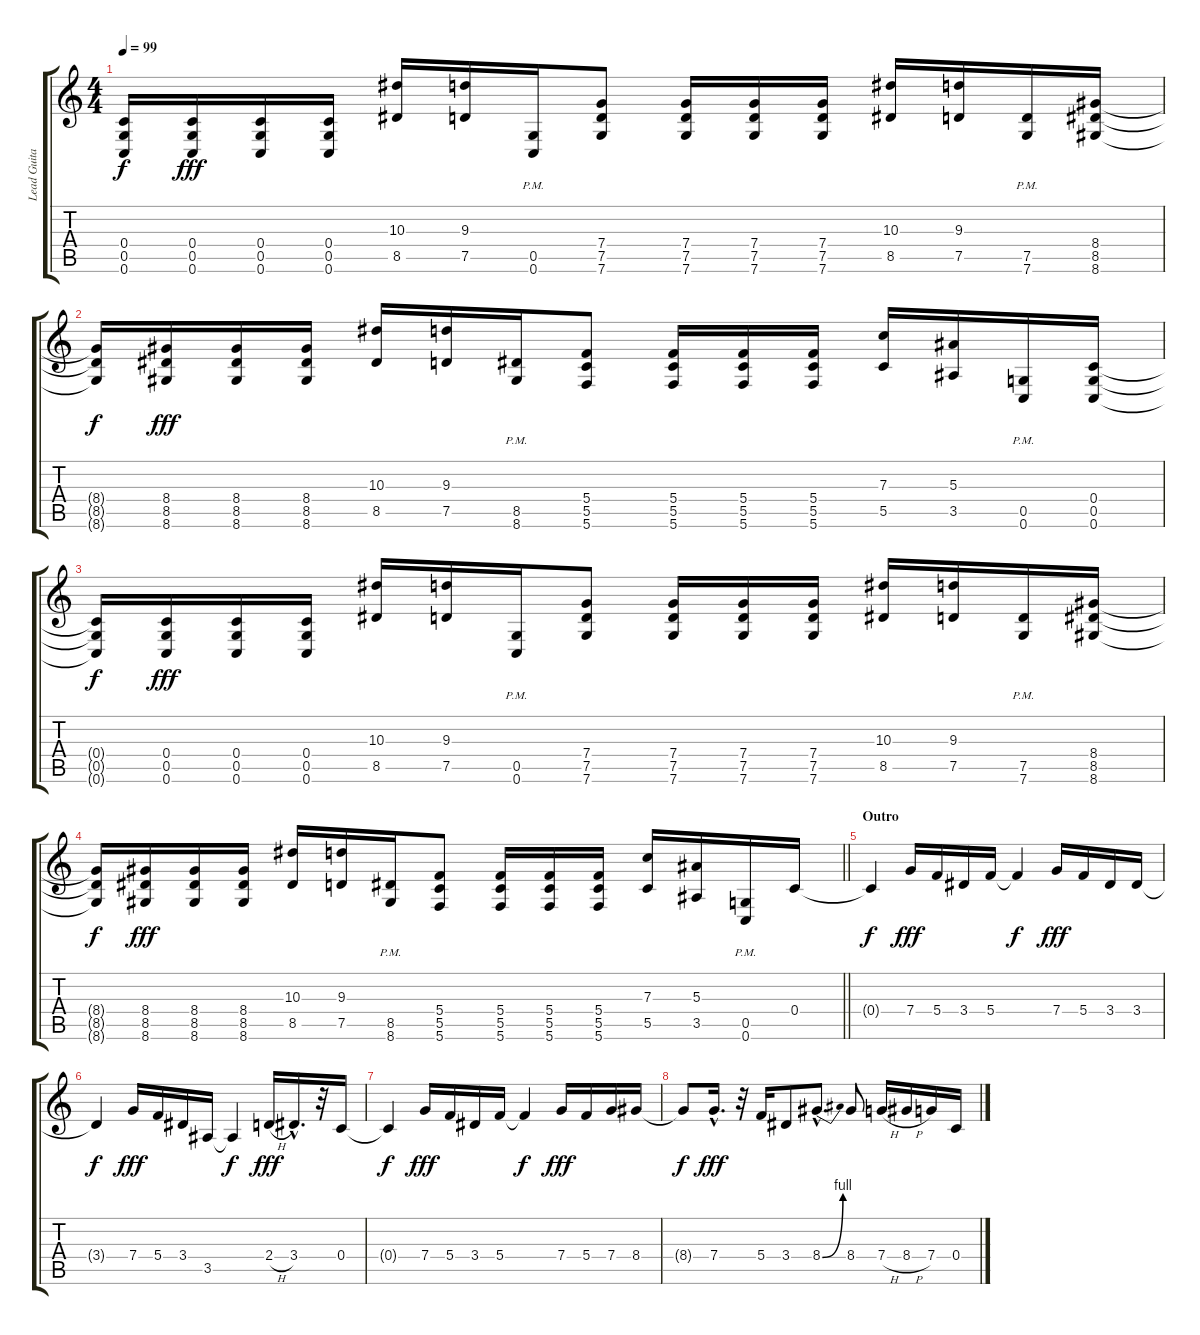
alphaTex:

\track ("Lead Guitar" "Lead Guita") {instrument distortionguitar}
\staff {score tabs}
\tuning (D4 A3 F3 C3 G2 C2) {hide}
\ts (4 4)
\tempo 99
\clef g2
\ks c
(0.4{t} 0.5{t} 0.6{t}).16{dy f} (0.4 0.5 0.6).16{dy fff} (0.4 0.5 0.6).16 (0.4 0.5 0.6).16 (10.3 8.5).16 (9.3 7.5).16 (0.5{pm} 0.6{pm}).16 (7.4 7.5 7.6).8 (7.4 7.5 7.6).16 (7.4 7.5 7.6).16 (7.4 7.5 7.6).16 (10.3 8.5).16 (9.3 7.5).16 (7.5{pm} 7.6{pm}).16 (8.4 8.5 8.6).16 |
(8.4{t} 8.5{t} 8.6{t}).16{dy f} (8.4 8.5 8.6).16{dy fff} (8.4 8.5 8.6).16 (8.4 8.5 8.6).16 (10.3 8.5).16 (9.3 7.5).16 (8.5{pm} 8.6{pm}).16 (5.4 5.5 5.6).8 (5.4 5.5 5.6).16 (5.4 5.5 5.6).16 (5.4 5.5 5.6).16 (7.3 5.5).16 (5.3 3.5).16 (0.5{pm} 0.6{pm}).16 (0.4 0.5 0.6).16 |
(0.4{t} 0.5{t} 0.6{t}).16{dy f} (0.4 0.5 0.6).16{dy fff} (0.4 0.5 0.6).16 (0.4 0.5 0.6).16 (10.3 8.5).16 (9.3 7.5).16 (0.5{pm} 0.6{pm}).16 (7.4 7.5 7.6).8 (7.4 7.5 7.6).16 (7.4 7.5 7.6).16 (7.4 7.5 7.6).16 (10.3 8.5).16 (9.3 7.5).16 (7.5{pm} 7.6{pm}).16 (8.4 8.5 8.6).16 |
\barLineRight lightlight
(8.4{t} 8.5{t} 8.6{t}).16{dy f} (8.4 8.5 8.6).16{dy fff} (8.4 8.5 8.6).16 (8.4 8.5 8.6).16 (10.3 8.5).16 (9.3 7.5).16 (8.5{pm} 8.6{pm}).16 (5.4 5.5 5.6).8 (5.4 5.5 5.6).16 (5.4 5.5 5.6).16 (5.4 5.5 5.6).16 (7.3 5.5).16 (5.3 3.5).16 (0.5{pm} 0.6{pm}).16 0.4.16 |
\section ("" "Outro")
0.4{t}.4{dy f} 7.4.16{dy fff} 5.4.16 3.4.16 5.4.16 5.4{t}.4{dy f} 7.4.16{dy fff} 5.4.16 3.4.16 3.4.16 |
3.4{t}.4{dy f} 7.4.16{dy fff} 5.4.16 3.4.16 3.5.16 3.5{t}.4{dy f} 2.4{h}.16{dy fff} 3.4{hac}.16{d} r.32 0.4.16 |
0.4{t}.4{dy f} 7.4.16{dy fff} 5.4.16 3.4.16 5.4.16 5.4{t}.4{dy f} 7.4.16{dy fff} 5.4.16 7.4.16 8.4.16 |
8.4{t}.8{dy f} 7.4{hac}.16{d dy fff} r.32 5.4.16 3.4.8 8.4{be (bend 0 0 60 4) hac}.8{d} 8.4.8 7.4{h}.16 8.4{h}.16 7.4.16 0.4.16
